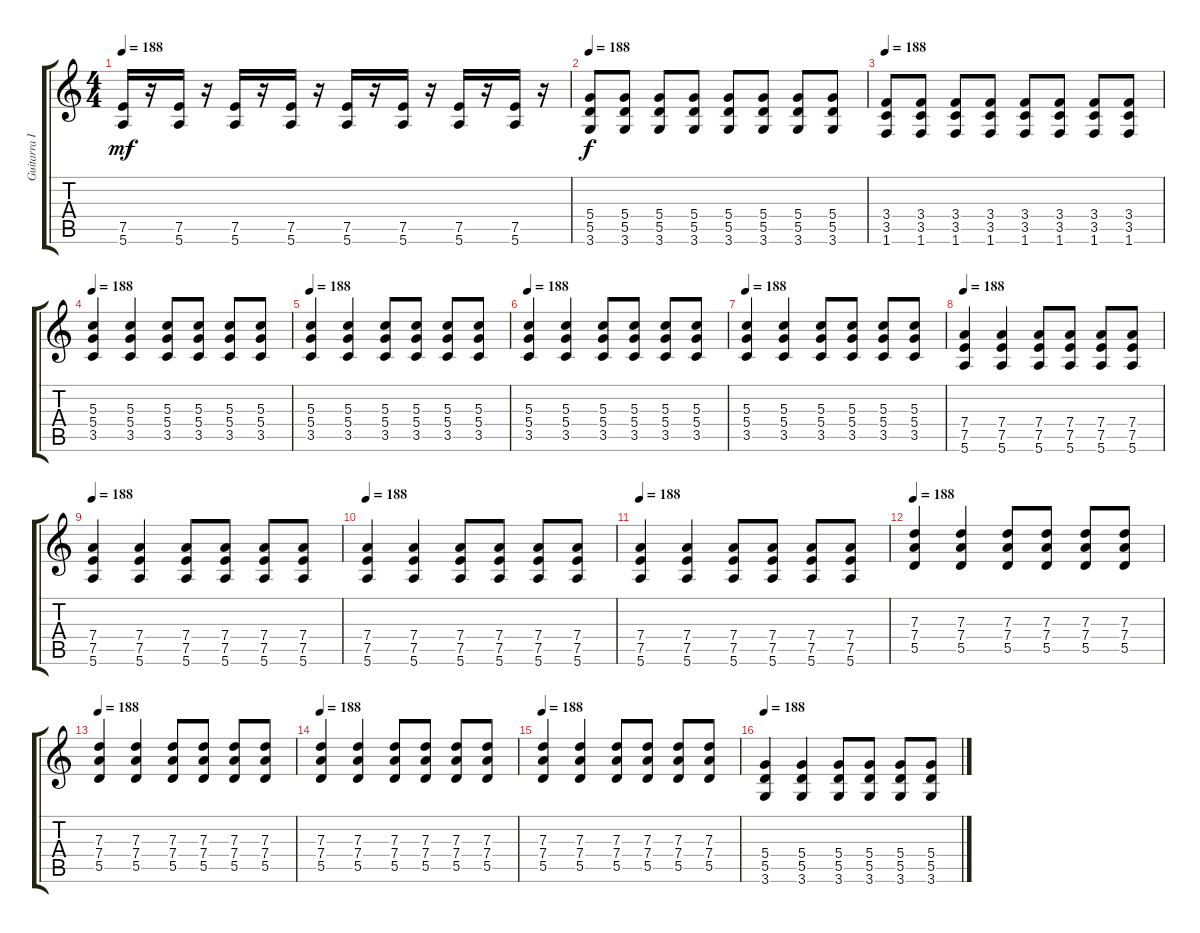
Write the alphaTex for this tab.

\track ("Guitarra I" "Guitarra I") {instrument overdrivenguitar}
\staff {score tabs}
\tuning (E4 B3 G3 D3 A2 E2) {hide}
\ts (4 4)
\tempo 188
\clef g2
\ks c
(7.5 5.6).16{dy mf} r.16 (7.5 5.6).16 r.16 (7.5 5.6).16 r.16 (7.5 5.6).16 r.16 (7.5 5.6).16 r.16 (7.5 5.6).16 r.16 (7.5 5.6).16 r.16 (7.5 5.6).16 r.16 |
\tempo 188
(5.4 5.5 3.6).8{dy f} (5.4 5.5 3.6).8 (5.4 5.5 3.6).8 (5.4 5.5 3.6).8 (5.4 5.5 3.6).8 (5.4 5.5 3.6).8 (5.4 5.5 3.6).8 (5.4 5.5 3.6).8 |
\tempo 188
(3.4 3.5 1.6).8 (3.4 3.5 1.6).8 (3.4 3.5 1.6).8 (3.4 3.5 1.6).8 (3.4 3.5 1.6).8 (3.4 3.5 1.6).8 (3.4 3.5 1.6).8 (3.4 3.5 1.6).8 |
\tempo 188
(5.3 5.4 3.5).4 (5.3 5.4 3.5).4 (5.3 5.4 3.5).8 (5.3 5.4 3.5).8 (5.3 5.4 3.5).8 (5.3 5.4 3.5).8 |
\tempo 188
(5.3 5.4 3.5).4 (5.3 5.4 3.5).4 (5.3 5.4 3.5).8 (5.3 5.4 3.5).8 (5.3 5.4 3.5).8 (5.3 5.4 3.5).8 |
\tempo 188
(5.3 5.4 3.5).4 (5.3 5.4 3.5).4 (5.3 5.4 3.5).8 (5.3 5.4 3.5).8 (5.3 5.4 3.5).8 (5.3 5.4 3.5).8 |
\tempo 188
(5.3 5.4 3.5).4 (5.3 5.4 3.5).4 (5.3 5.4 3.5).8 (5.3 5.4 3.5).8 (5.3 5.4 3.5).8 (5.3 5.4 3.5).8 |
\tempo 188
(7.4 7.5 5.6).4 (7.4 7.5 5.6).4 (7.4 7.5 5.6).8 (7.4 7.5 5.6).8 (7.4 7.5 5.6).8 (7.4 7.5 5.6).8 |
\tempo 188
(7.4 7.5 5.6).4 (7.4 7.5 5.6).4 (7.4 7.5 5.6).8 (7.4 7.5 5.6).8 (7.4 7.5 5.6).8 (7.4 7.5 5.6).8 |
\tempo 188
(7.4 7.5 5.6).4 (7.4 7.5 5.6).4 (7.4 7.5 5.6).8 (7.4 7.5 5.6).8 (7.4 7.5 5.6).8 (7.4 7.5 5.6).8 |
\tempo 188
(7.4 7.5 5.6).4 (7.4 7.5 5.6).4 (7.4 7.5 5.6).8 (7.4 7.5 5.6).8 (7.4 7.5 5.6).8 (7.4 7.5 5.6).8 |
\tempo 188
(7.3 7.4 5.5).4 (7.3 7.4 5.5).4 (7.3 7.4 5.5).8 (7.3 7.4 5.5).8 (7.3 7.4 5.5).8 (7.3 7.4 5.5).8 |
\tempo 188
(7.3 7.4 5.5).4 (7.3 7.4 5.5).4 (7.3 7.4 5.5).8 (7.3 7.4 5.5).8 (7.3 7.4 5.5).8 (7.3 7.4 5.5).8 |
\tempo 188
(7.3 7.4 5.5).4 (7.3 7.4 5.5).4 (7.3 7.4 5.5).8 (7.3 7.4 5.5).8 (7.3 7.4 5.5).8 (7.3 7.4 5.5).8 |
\tempo 188
(7.3 7.4 5.5).4 (7.3 7.4 5.5).4 (7.3 7.4 5.5).8 (7.3 7.4 5.5).8 (7.3 7.4 5.5).8 (7.3 7.4 5.5).8 |
\tempo 188
(5.4 5.5 3.6).4 (5.4 5.5 3.6).4 (5.4 5.5 3.6).8 (5.4 5.5 3.6).8 (5.4 5.5 3.6).8 (5.4 5.5 3.6).8
